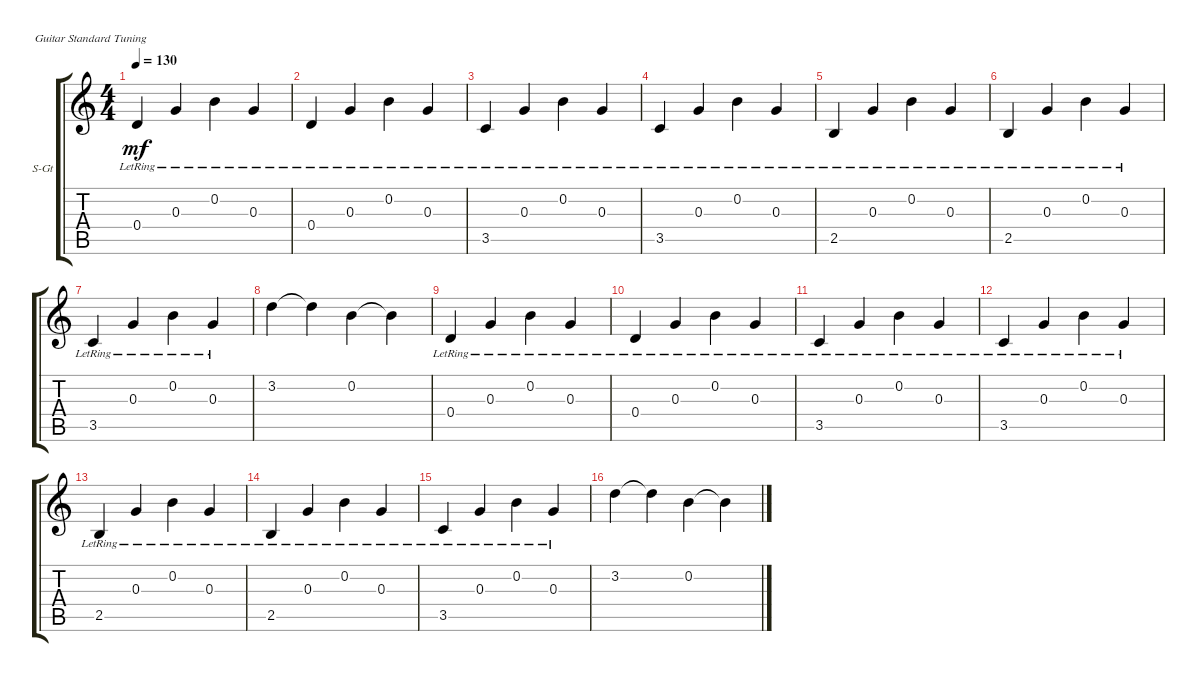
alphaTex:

\defaultSystemsLayout 4
\bracketExtendMode groupsimilarinstruments
\firstSystemTrackNameOrientation horizontal
\otherSystemsTrackNameOrientation horizontal
\track ("Steel Guitar" "S-Gt") {instrument acousticguitarsteel}
\staff {score tabs}
\tuning (E4 B3 G3 D3 A2 E2)
\ts (4 4)
\tempo 130
\clef g2
\ks c
0.4{lr}.4{dy mf} 0.3{lr}.4 0.2{lr}.4 0.3{lr}.4 |
0.4{lr}.4 0.3{lr}.4 0.2{lr}.4 0.3{lr}.4 |
3.5{lr}.4 0.3{lr}.4 0.2{lr}.4 0.3{lr}.4 |
3.5{lr}.4 0.3{lr}.4 0.2{lr}.4 0.3{lr}.4 |
2.5{lr}.4 0.3{lr}.4 0.2{lr}.4 0.3{lr}.4 |
2.5{lr}.4 0.3{lr}.4 0.2{lr}.4 0.3{lr}.4 |
3.5{lr}.4 0.3{lr}.4 0.2{lr}.4 0.3{lr}.4 |
3.2.4 3.2{t}.4 0.2.4 0.2{t}.4 |
0.4{lr}.4 0.3{lr}.4 0.2{lr}.4 0.3{lr}.4 |
0.4{lr}.4 0.3{lr}.4 0.2{lr}.4 0.3{lr}.4 |
3.5{lr}.4 0.3{lr}.4 0.2{lr}.4 0.3{lr}.4 |
3.5{lr}.4 0.3{lr}.4 0.2{lr}.4 0.3{lr}.4 |
2.5{lr}.4 0.3{lr}.4 0.2{lr}.4 0.3{lr}.4 |
2.5{lr}.4 0.3{lr}.4 0.2{lr}.4 0.3{lr}.4 |
3.5{lr}.4 0.3{lr}.4 0.2{lr}.4 0.3{lr}.4 |
3.2.4 3.2{t}.4 0.2.4 0.2{t}.4
